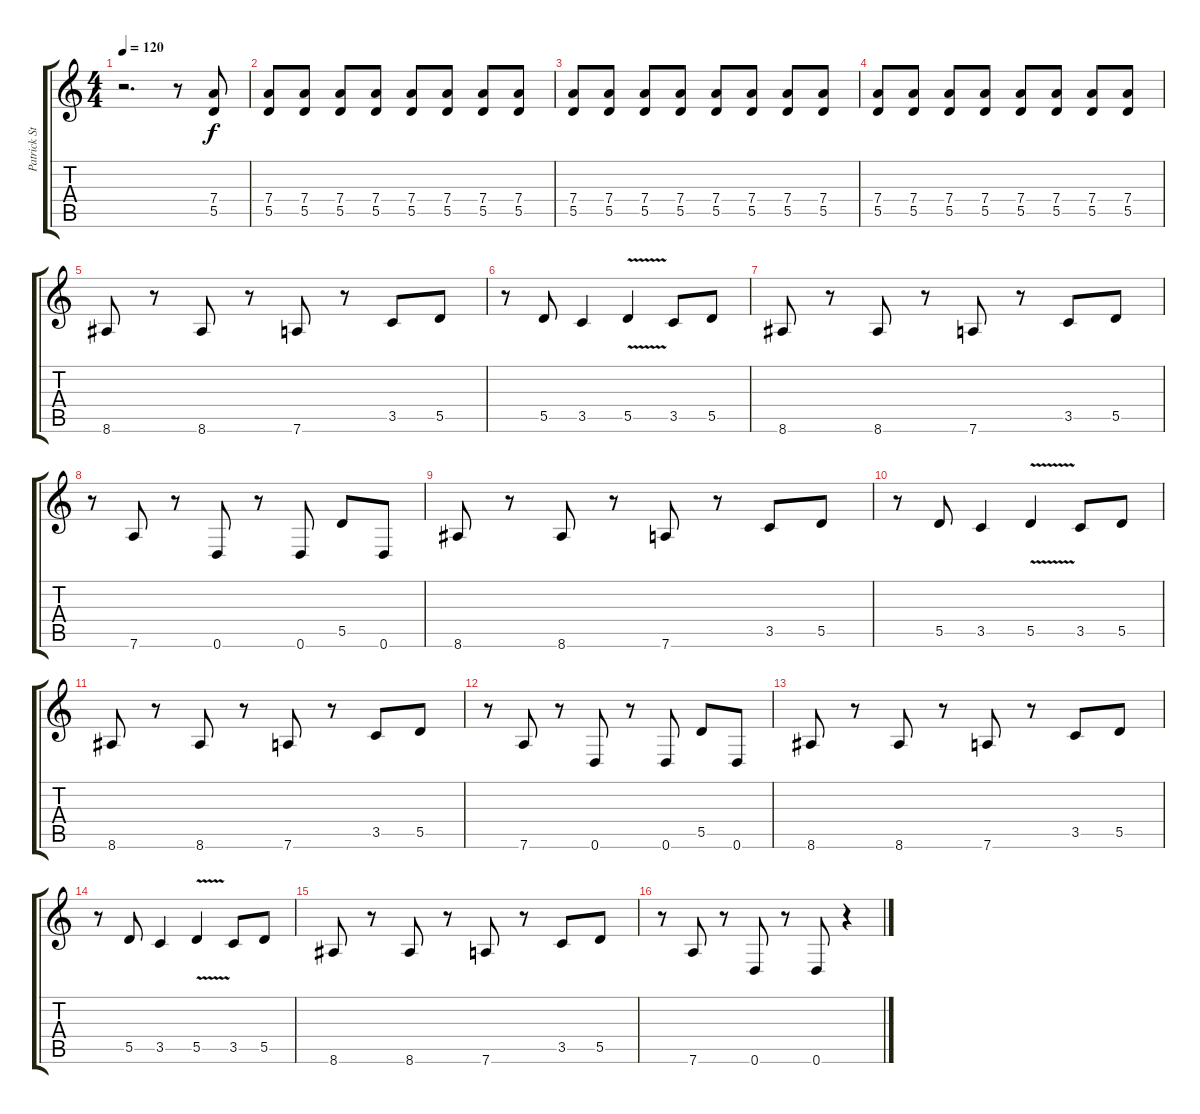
\track ("Patrick Stumph (Rythmn Guitar)" "Patrick St") {instrument overdrivenguitar}
\staff {score tabs}
\tuning (E4 B3 G3 D3 A2 D2) {hide}
\ts (4 4)
\tempo 120
\clef g2
\ks c
r.2{d dy f instrument overdrivenguitar} r.8{volume 4} (7.4 5.5).8{volume 16 instrument electricguitarclean} |
(7.4 5.5).8 (7.4 5.5).8 (7.4 5.5).8 (7.4 5.5).8 (7.4 5.5).8 (7.4 5.5).8 (7.4 5.5).8 (7.4 5.5).8 |
(7.4 5.5).8 (7.4 5.5).8 (7.4 5.5).8 (7.4 5.5).8 (7.4 5.5).8 (7.4 5.5).8 (7.4 5.5).8 (7.4 5.5).8 |
(7.4 5.5).8 (7.4 5.5).8 (7.4 5.5).8 (7.4 5.5).8 (7.4 5.5).8 (7.4 5.5).8 (7.4 5.5).8 (7.4 5.5).8 |
8.6.8{instrument overdrivenguitar} r.8 8.6.8 r.8 7.6.8 r.8 3.5.8 5.5.8 |
r.8 5.5.8 3.5.4 5.5{v}.4 3.5.8 5.5.8 |
8.6.8 r.8 8.6.8 r.8 7.6.8 r.8 3.5.8 5.5.8 |
r.8 7.6.8 r.8 0.6.8 r.8 0.6.8 5.5.8 0.6.8 |
8.6.8 r.8 8.6.8 r.8 7.6.8 r.8 3.5.8 5.5.8 |
r.8 5.5.8 3.5.4 5.5{v}.4 3.5.8 5.5.8 |
8.6.8 r.8 8.6.8 r.8 7.6.8 r.8 3.5.8 5.5.8 |
r.8 7.6.8 r.8 0.6.8 r.8 0.6.8 5.5.8 0.6.8 |
8.6.8 r.8 8.6.8 r.8 7.6.8 r.8 3.5.8 5.5.8 |
r.8 5.5.8 3.5.4 5.5{v}.4 3.5.8 5.5.8 |
8.6.8 r.8 8.6.8 r.8 7.6.8 r.8 3.5.8 5.5.8 |
r.8 7.6.8 r.8 0.6.8 r.8 0.6.8 r.4
